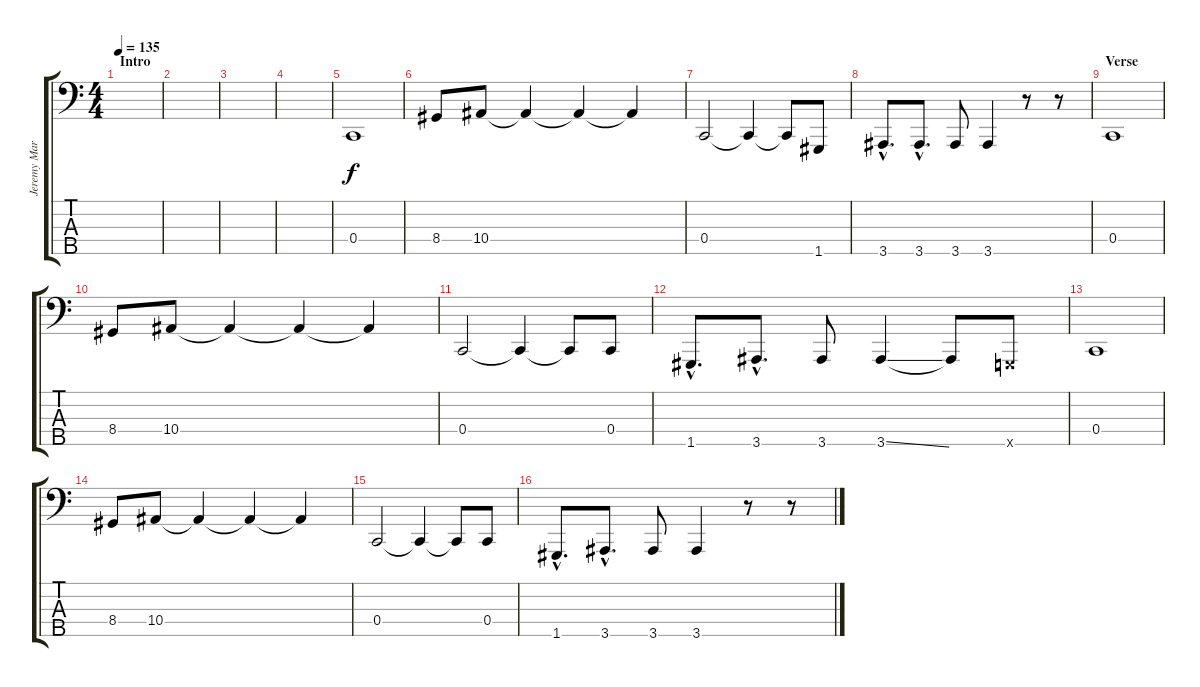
\track ("Jeremy Marshall (Volume Effect)" "Jeremy Mar") {instrument electricbasspick}
\staff {score tabs}
\tuning (Eb2 Bb1 F1 C1 G0) {hide}
\ts (4 4)
\section ("" "Intro")
\tempo 135
\clef f4
\ks c
|
|
|
|
0.4.1 |
8.4.8 10.4.8 10.4{t}.4 10.4{t}.4 10.4{t}.4 |
0.4.2 0.4{t}.4 0.4{t}.8 1.5.8 |
3.5{hac}.8{d} 3.5{hac}.8{d} 3.5.8 3.5.4 r.8 r.8 |
\section ("" "Verse")
0.4.1 |
8.4.8 10.4.8 10.4{t}.4 10.4{t}.4 10.4{t}.4 |
0.4.2 0.4{t}.4 0.4{t}.8 0.4.8 |
1.5{hac}.8{d} 3.5{hac}.8{d} 3.5.8 3.5{ss}.4 3.5{t}.8 0.5{x}.8 |
0.4.1 |
8.4.8 10.4.8 10.4{t}.4 10.4{t}.4 10.4{t}.4 |
0.4.2 0.4{t}.4 0.4{t}.8 0.4.8 |
1.5{hac}.8{d} 3.5{hac}.8{d} 3.5.8 3.5.4 r.8 r.8
